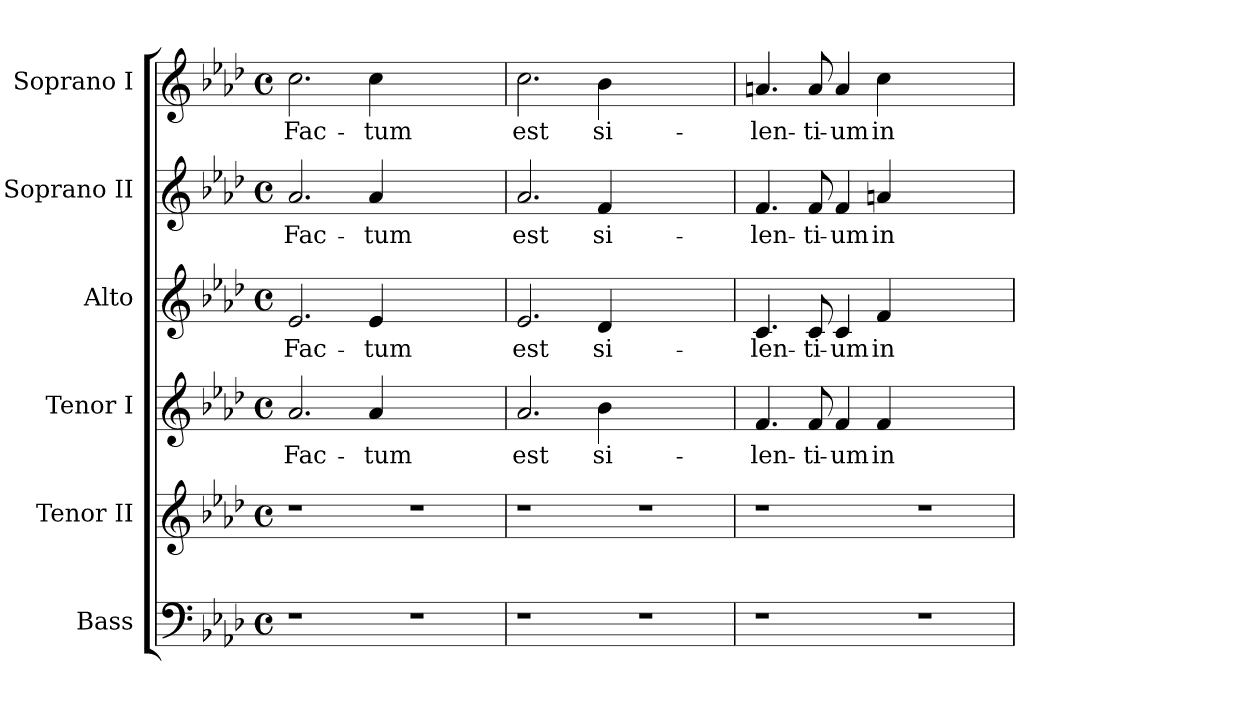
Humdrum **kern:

**kern	**kern	**kern	**text	**kern	**text	**kern	**text	**kern	**text
*part6	*part5	*part4	*part4	*part3	*part3	*part2	*part2	*part1	*part1
*staff6	*staff5	*staff4	*staff4	*staff3	*staff3	*staff2	*staff2	*staff1	*staff1
*I"Bass	*I"Tenor II	*I"Tenor I	*	*I"Alto	*	*I"Soprano II	*	*I"Soprano I	*
*I'B.	*I'T. II	*I'T. I	*	*I'A.	*	*I'S. II	*	*I'S. I	*
!!LO:PB:g=z
*clefF4	*clefG2	*clefG2	*	*clefG2	*	*clefG2	*	*clefG2	*
*	*ITrd7c12	*ITrd7c12	*	*	*	*	*	*	*
*k[b-e-a-d-]	*k[b-e-a-d-]	*k[b-e-a-d-]	*	*k[b-e-a-d-]	*	*k[b-e-a-d-]	*	*k[b-e-a-d-]	*
*A-:	*A-:	*A-:	*	*A-:	*	*A-:	*	*A-:	*
*M4/4	*M4/4	*M4/4	*	*M4/4	*	*M4/4	*	*M4/4	*
*met(c)	*met(c)	*met(c)	*	*met(c)	*	*met(c)	*	*met(c)	*
=1	=1	=1	=1	=1	=1	=1	=1	=1	=1
!	!	!	!LO:LY:b:color=#000000	!	!	!	!	!	!
!	!	!	!	!	!LO:LY:b:color=#000000	!	!	!	!
!	!	!	!	!	!	!	!LO:LY:b:color=#000000	!	!
!	!	!	!	!	!	!	!	!	!LO:LY:b:color=#000000
1r	1r	2.A-i/	Fac-	2.e-i/	Fac-	2.a-i/	Fac-	2.cci\	Fac-
!	!	!	!LO:LY:b:color=#000000	!	!	!	!	!	!
!	!	!	!	!	!LO:LY:b:color=#000000	!	!	!	!
!	!	!	!	!	!	!	!LO:LY:b:color=#000000	!	!
!	!	!	!	!	!	!	!	!	!LO:LY:b:color=#000000
.	.	4A-i/	-tum	4e-i/	-tum	4a-i/	-tum	4cci\	-tum
1r	1r	1ryy	.	1ryy	.	1ryy	.	1ryy	.
=2	=2	=2	=2	=2	=2	=2	=2	=2	=2
!	!	!	!LO:LY:b:color=#000000	!	!	!	!	!	!
!	!	!	!	!	!LO:LY:b:color=#000000	!	!	!	!
!	!	!	!	!	!	!	!LO:LY:b:color=#000000	!	!
!	!	!	!	!	!	!	!	!	!LO:LY:b:color=#000000
1r	1r	2.A-i/	est	2.e-i/	est	2.a-i/	est	2.cci\	est
!	!	!	!LO:LY:b:color=#000000	!	!	!	!	!	!
!	!	!	!	!	!LO:LY:b:color=#000000	!	!	!	!
!	!	!	!	!	!	!	!LO:LY:b:color=#000000	!	!
!	!	!	!	!	!	!	!	!	!LO:LY:b:color=#000000
.	.	4B-i\	si-	4d-i/	si-	4fi/	si-	4b-i\	si-
1r	1r	1ryy	.	1ryy	.	1ryy	.	1ryy	.
=3	=3	=3	=3	=3	=3	=3	=3	=3	=3
!	!	!	!LO:LY:b:color=#000000	!	!	!	!	!	!
!	!	!	!	!	!LO:LY:b:color=#000000	!	!	!	!
!	!	!	!	!	!	!	!LO:LY:b:color=#000000	!	!
!	!	!	!	!	!	!	!	!	!LO:LY:b:color=#000000
1r	1r	4.Fi/	-len-	4.ci/	-len-	4.fi/	-len-	4.ani/	-len-
!	!	!	!LO:LY:b:color=#000000	!	!	!	!	!	!
!	!	!	!	!	!LO:LY:b:color=#000000	!	!	!	!
!	!	!	!	!	!	!	!LO:LY:b:color=#000000	!	!
!	!	!	!	!	!	!	!	!	!LO:LY:b:color=#000000
.	.	8Fi/	-ti-	8ci/	-ti-	8fi/	-ti-	8ai/	-ti-
!	!	!	!LO:LY:b:color=#000000	!	!	!	!	!	!
!	!	!	!	!	!LO:LY:b:color=#000000	!	!	!	!
!	!	!	!	!	!	!	!LO:LY:b:color=#000000	!	!
!	!	!	!	!	!	!	!	!	!LO:LY:b:color=#000000
.	.	4Fi/	-um	4ci/	-um	4fi/	-um	4ai/	-um
!	!	!	!LO:LY:b:color=#000000	!	!	!	!	!	!
!	!	!	!	!	!LO:LY:b:color=#000000	!	!	!	!
!	!	!	!	!	!	!	!LO:LY:b:color=#000000	!	!
!	!	!	!	!	!	!	!	!	!LO:LY:b:color=#000000
.	.	4Fi/	in	4fi/	in	4ani/	in	4cci\	in
1r	1r	1ryy	.	1ryy	.	1ryy	.	1ryy	.
=	=	=	=	=	=	=	=	=	=
*-	*-	*-	*-	*-	*-	*-	*-	*-	*-
